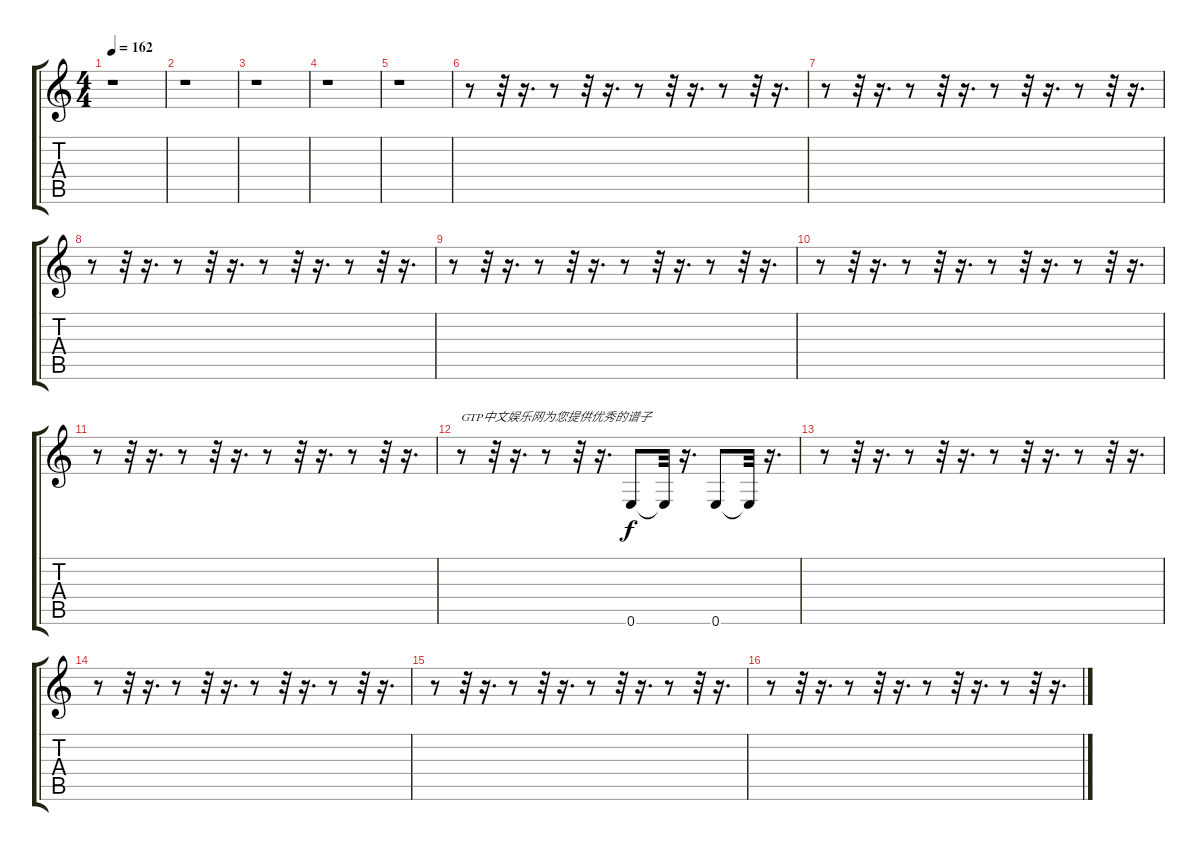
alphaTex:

\track "" {instrument fretlessbass}
\staff {score tabs}
\tuning (E4 B3 G3 D3 A2 E2) {hide}
\ts (4 4)
\tempo 162
\clef g2
\ks c
r.1{dy f instrument fretlessbass} |
r.1 |
r.1 |
r.1 |
r.1 |
r.8 r.32 r.16{d} r.8 r.32 r.16{d} r.8 r.32 r.16{d} r.8 r.32 r.16{d} |
r.8 r.32 r.16{d} r.8 r.32 r.16{d} r.8 r.32 r.16{d} r.8 r.32 r.16{d} |
r.8 r.32 r.16{d} r.8 r.32 r.16{d} r.8 r.32 r.16{d} r.8 r.32 r.16{d} |
r.8 r.32 r.16{d} r.8 r.32 r.16{d} r.8 r.32 r.16{d} r.8 r.32 r.16{d} |
r.8 r.32 r.16{d} r.8 r.32 r.16{d} r.8 r.32 r.16{d} r.8 r.32 r.16{d} |
r.8 r.32 r.16{d} r.8 r.32 r.16{d} r.8 r.32 r.16{d} r.8 r.32 r.16{d} |
r.8{txt "GTP中文娱乐网为您提供优秀的谱子"} r.32 r.16{d} r.8 r.32 r.16{d} 0.6.8 0.6{t}.32 r.16{d} 0.6.8 0.6{t}.32 r.16{d} |
r.8 r.32 r.16{d} r.8 r.32 r.16{d} r.8 r.32 r.16{d} r.8 r.32 r.16{d} |
r.8 r.32 r.16{d} r.8 r.32 r.16{d} r.8 r.32 r.16{d} r.8 r.32 r.16{d} |
r.8 r.32 r.16{d} r.8 r.32 r.16{d} r.8 r.32 r.16{d} r.8 r.32 r.16{d} |
r.8 r.32 r.16{d} r.8 r.32 r.16{d} r.8 r.32 r.16{d} r.8 r.32 r.16{d}
